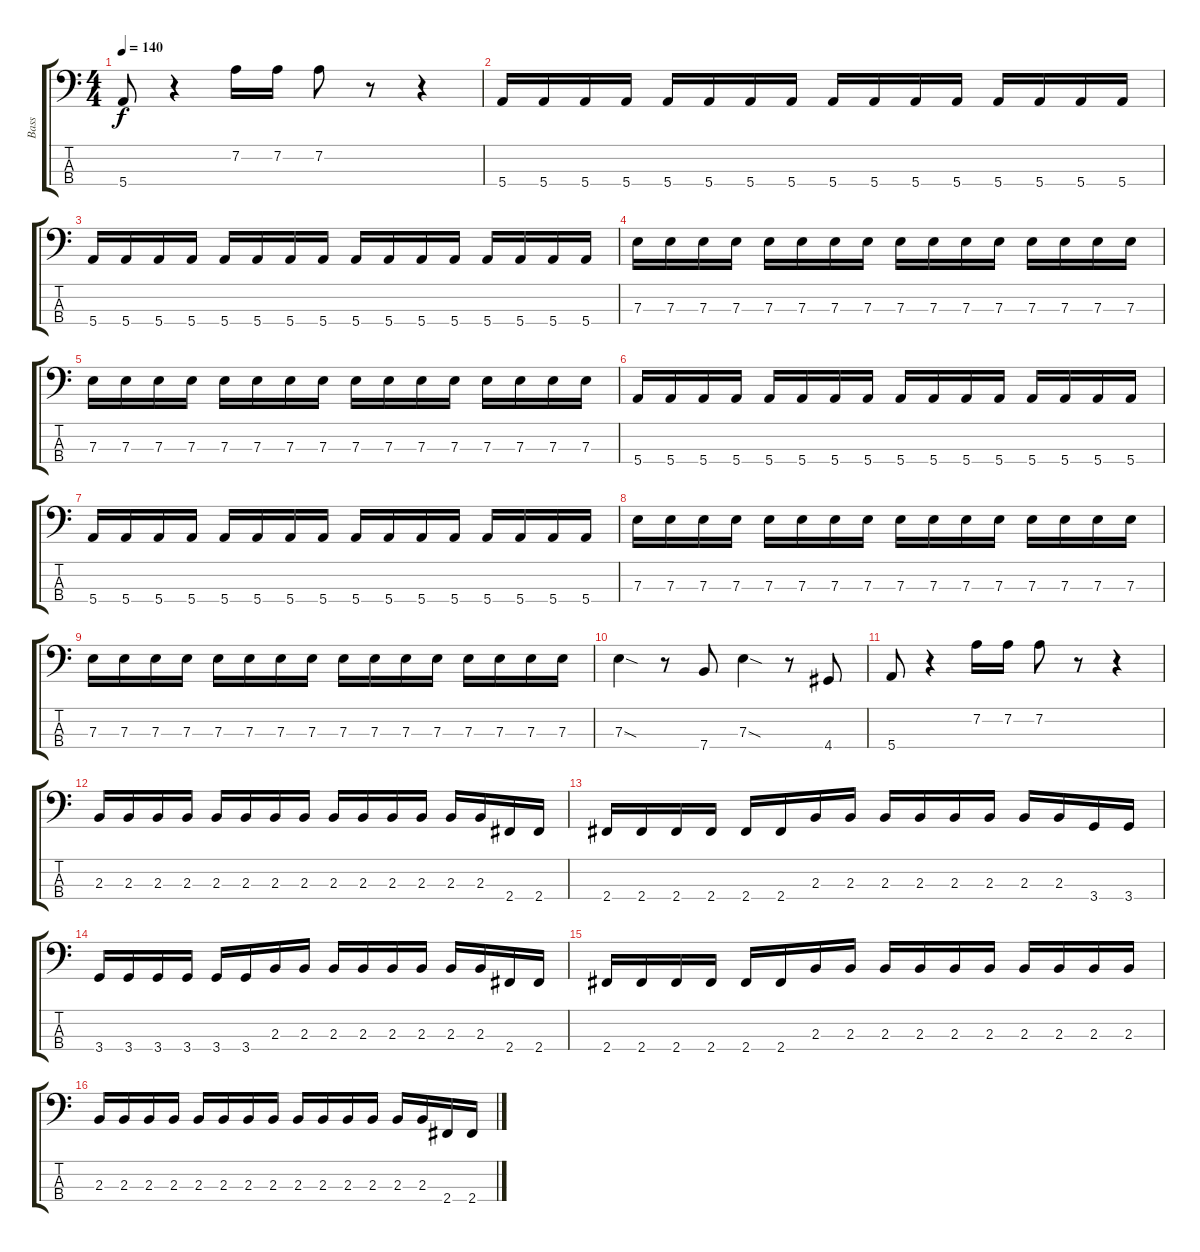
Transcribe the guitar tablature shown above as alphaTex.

\track ("Bass" "Bass") {instrument slapbass1}
\staff {score tabs}
\tuning (G2 D2 A1 E1) {hide}
\ts (4 4)
\tempo 140
\clef f4
\ks c
5.4.8{dy f} r.4 7.2.16 7.2.16 7.2.8 r.8 r.4 |
5.4.16 5.4.16 5.4.16 5.4.16 5.4.16 5.4.16 5.4.16 5.4.16 5.4.16 5.4.16 5.4.16 5.4.16 5.4.16 5.4.16 5.4.16 5.4.16 |
5.4.16 5.4.16 5.4.16 5.4.16 5.4.16 5.4.16 5.4.16 5.4.16 5.4.16 5.4.16 5.4.16 5.4.16 5.4.16 5.4.16 5.4.16 5.4.16 |
7.3.16 7.3.16 7.3.16 7.3.16 7.3.16 7.3.16 7.3.16 7.3.16 7.3.16 7.3.16 7.3.16 7.3.16 7.3.16 7.3.16 7.3.16 7.3.16 |
7.3.16 7.3.16 7.3.16 7.3.16 7.3.16 7.3.16 7.3.16 7.3.16 7.3.16 7.3.16 7.3.16 7.3.16 7.3.16 7.3.16 7.3.16 7.3.16 |
5.4.16 5.4.16 5.4.16 5.4.16 5.4.16 5.4.16 5.4.16 5.4.16 5.4.16 5.4.16 5.4.16 5.4.16 5.4.16 5.4.16 5.4.16 5.4.16 |
5.4.16 5.4.16 5.4.16 5.4.16 5.4.16 5.4.16 5.4.16 5.4.16 5.4.16 5.4.16 5.4.16 5.4.16 5.4.16 5.4.16 5.4.16 5.4.16 |
7.3.16 7.3.16 7.3.16 7.3.16 7.3.16 7.3.16 7.3.16 7.3.16 7.3.16 7.3.16 7.3.16 7.3.16 7.3.16 7.3.16 7.3.16 7.3.16 |
7.3.16 7.3.16 7.3.16 7.3.16 7.3.16 7.3.16 7.3.16 7.3.16 7.3.16 7.3.16 7.3.16 7.3.16 7.3.16 7.3.16 7.3.16 7.3.16 |
7.3{sod}.4 r.8 7.4.8 7.3{sod}.4 r.8 4.4.8 |
5.4.8 r.4 7.2.16 7.2.16 7.2.8 r.8 r.4 |
2.3.16 2.3.16 2.3.16 2.3.16 2.3.16 2.3.16 2.3.16 2.3.16 2.3.16 2.3.16 2.3.16 2.3.16 2.3.16 2.3.16 2.4.16 2.4.16 |
2.4.16 2.4.16 2.4.16 2.4.16 2.4.16 2.4.16 2.3.16 2.3.16 2.3.16 2.3.16 2.3.16 2.3.16 2.3.16 2.3.16 3.4.16 3.4.16 |
3.4.16 3.4.16 3.4.16 3.4.16 3.4.16 3.4.16 2.3.16 2.3.16 2.3.16 2.3.16 2.3.16 2.3.16 2.3.16 2.3.16 2.4.16 2.4.16 |
2.4.16 2.4.16 2.4.16 2.4.16 2.4.16 2.4.16 2.3.16 2.3.16 2.3.16 2.3.16 2.3.16 2.3.16 2.3.16 2.3.16 2.3.16 2.3.16 |
2.3.16 2.3.16 2.3.16 2.3.16 2.3.16 2.3.16 2.3.16 2.3.16 2.3.16 2.3.16 2.3.16 2.3.16 2.3.16 2.3.16 2.4.16 2.4.16
